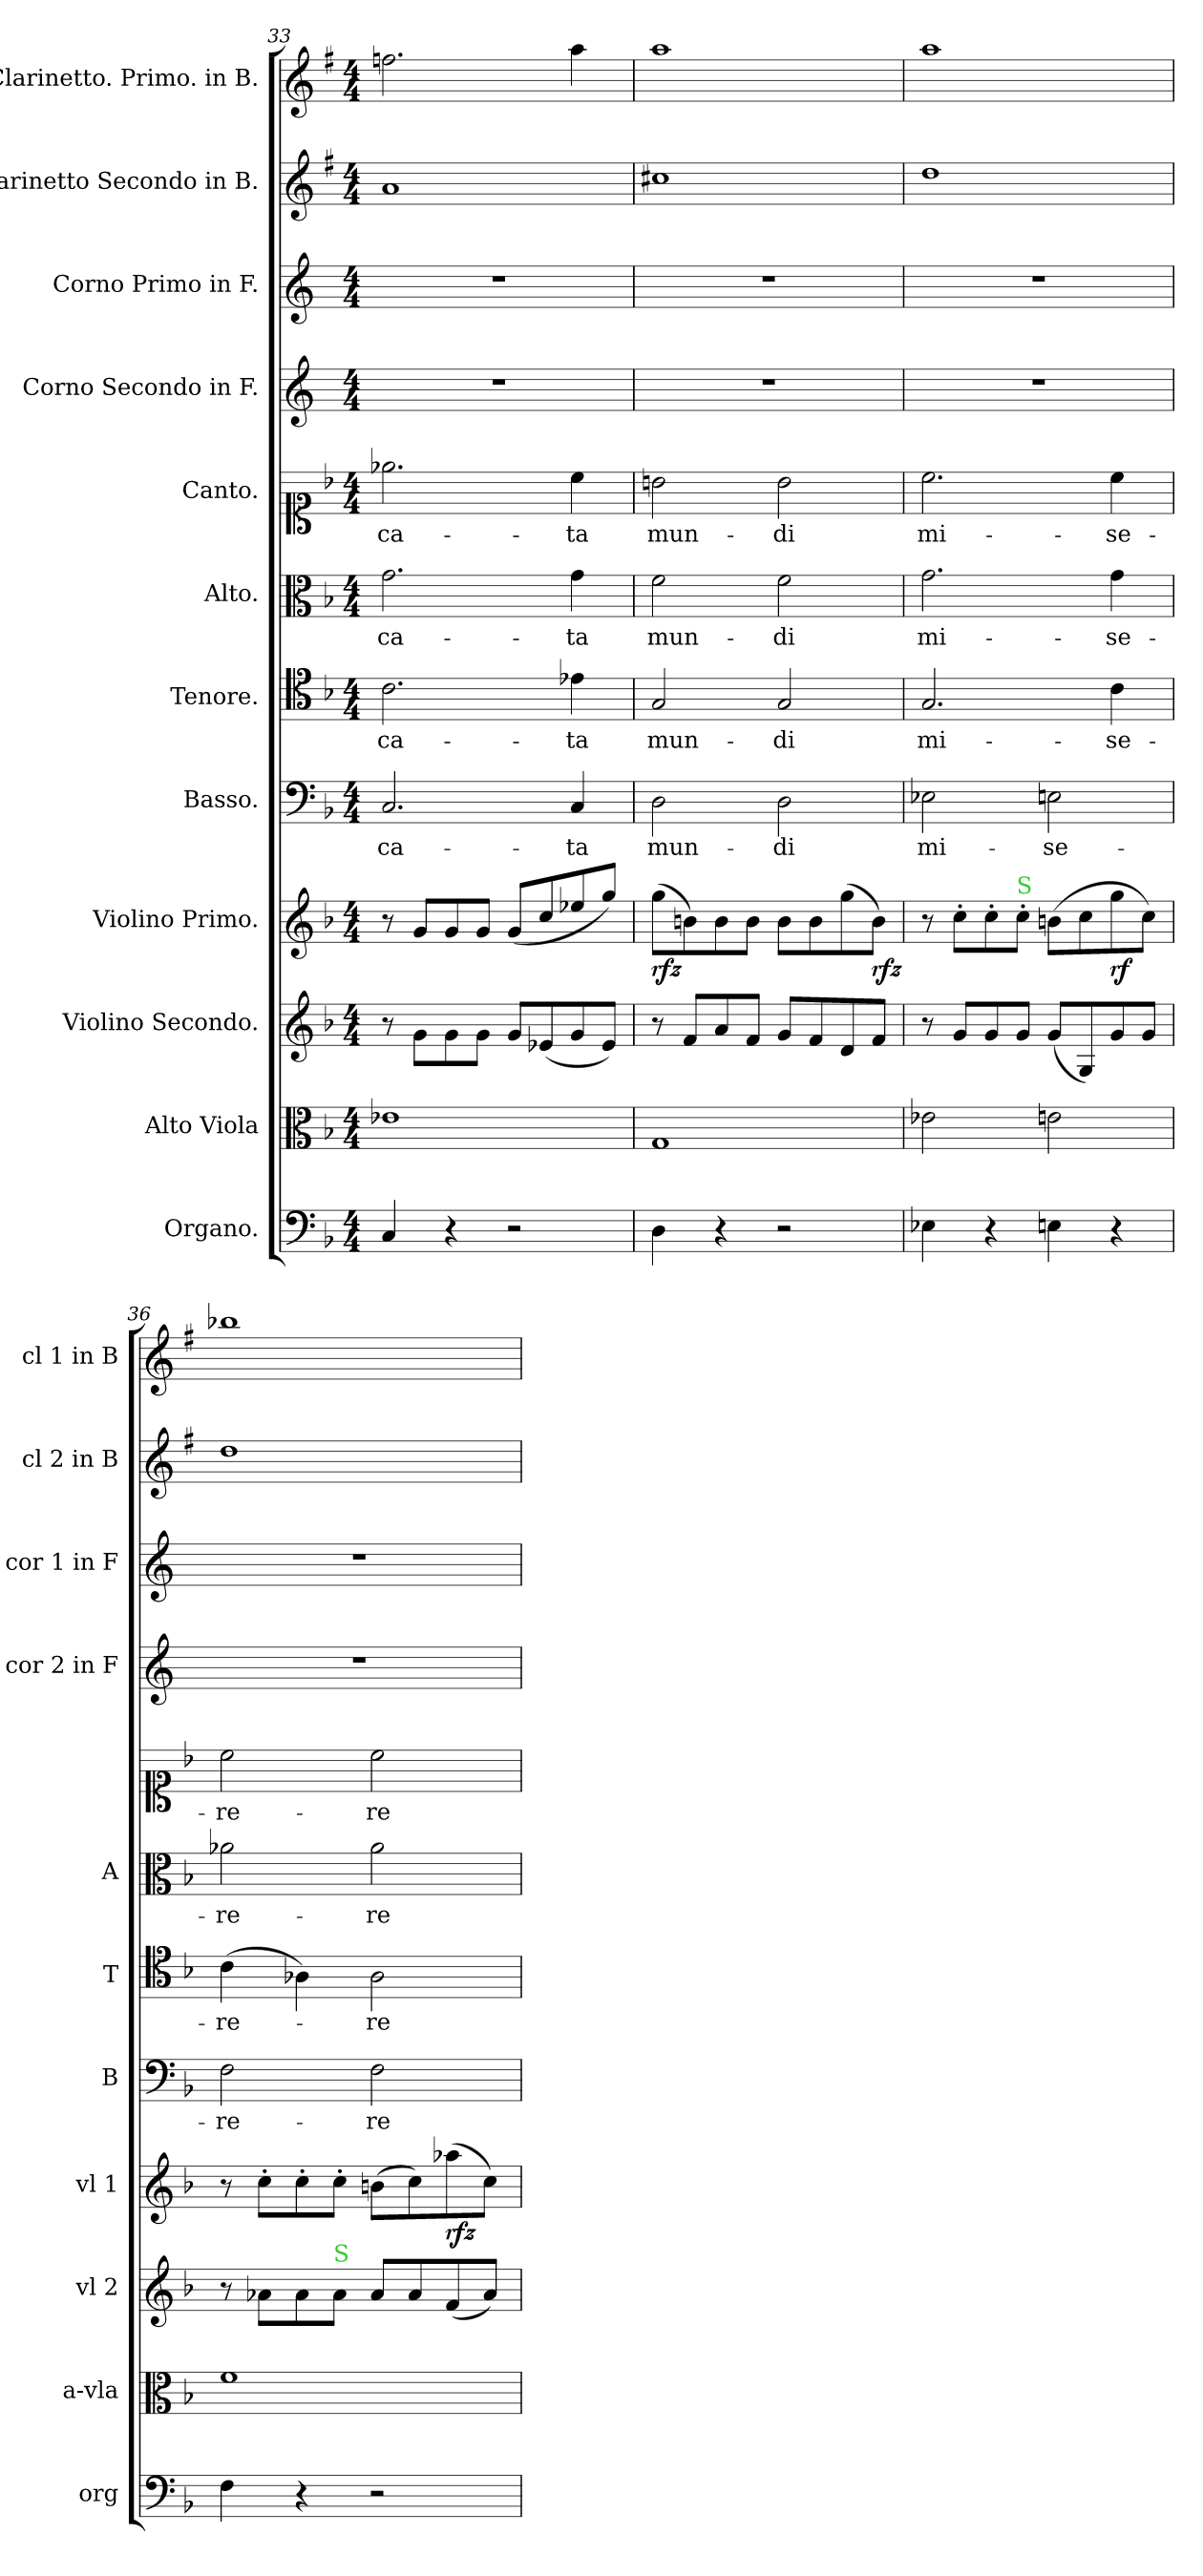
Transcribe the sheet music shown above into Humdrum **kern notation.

**kern	**kern	**kern	**kern	**dynam	**kern	**text	**kern	**text	**kern	**text	**kern	**text	**kern	**kern	**kern	**kern
*part12	*part11	*part10	*part9	*part9	*part8	*part8	*part7	*part7	*part6	*part6	*part5	*part5	*part4	*part3	*part2	*part1
*staff12	*staff11	*staff10	*staff9	*staff9	*staff8	*staff8	*staff7	*staff7	*staff6	*staff6	*staff5	*staff5	*staff4	*staff3	*staff2	*staff1
*I"Organo.	*I"Alto Viola	*I"Violino Secondo.	*I"Violino Primo.	*	*I"Basso.	*	*I"Tenore.	*	*I"Alto.	*	*I"Canto.	*	*I"Corno Secondo in F.	*I"Corno Primo in F.	*I"Clarinetto Secondo in B.	*I"Clarinetto. Primo. in B.
*I'org	*I'a-vla	*I'vl 2	*I'vl 1	*	*I'B	*	*I'T	*	*I'A	*	*	*	*I'cor 2 in F	*I'cor 1 in F	*I'cl 2 in B	*I'cl 1 in B
*clefF4	*clefC3	*clefG2	*clefG2	*	*clefF4	*	*clefC4	*	*clefC3	*	*clefC1	*	*clefG2	*clefG2	*clefG2	*clefG2
*	*	*	*	*	*	*	*	*	*	*	*	*	*ITrd4c7	*ITrd4c7	*ITrd1c2	*ITrd1c2
*k[b-]	*k[b-]	*k[b-]	*k[b-]	*	*k[b-]	*	*k[b-]	*	*k[b-]	*	*k[b-]	*	*k[b-]	*k[b-]	*k[b-]	*k[b-]
*F:	*F:	*F:	*F:	*	*F:	*	*F:	*	*F:	*	*F:	*	*F:	*F:	*F:	*F:
*M4/4	*M4/4	*M4/4	*M4/4	*	*M4/4	*	*M4/4	*	*M4/4	*	*M4/4	*	*M4/4	*M4/4	*M4/4	*M4/4
=33	=33	=33	=33	=33	=33	=33	=33	=33	=33	=33	=33	=33	=33	=33	=33	=33
4C/	1e-X	8r	8r	.	2.C/	-ca-	2.c\	-ca-	2.g\	-ca-	2.ee-X\	-ca-	1r	1r	1g	2.ee-X\
.	.	8g\L	8g/L	.	.	.	.	.	.	.	.	.	.	.	.	.
4r	.	8g\	8g/	.	.	.	.	.	.	.	.	.	.	.	.	.
.	.	8g\J	8g/J	.	.	.	.	.	.	.	.	.	.	.	.	.
2r	.	8g/L	(8g/L	.	.	.	.	.	.	.	.	.	.	.	.	.
.	.	(8e-X/	8cc/	.	.	.	.	.	.	.	.	.	.	.	.	.
.	.	8g/	8ee-X/	.	4C/	-ta	4e-X\	-ta	4g\	-ta	4cc\	-ta	.	.	.	4gg\
.	.	8e-/J)	8gg/J)	.	.	.	.	.	.	.	.	.	.	.	.	.
=34	=34	=34	=34	=34	=34	=34	=34	=34	=34	=34	=34	=34	=34	=34	=34	=34
!	!	!	!	!LO:DY:b	!	!	!	!	!	!	!	!	!	!	!	!
4D\	1G	8r	(8gg\L	rfz	2D\	mun-	2G/	mun-	2f\	mun-	2bn\	mun-	1r	1r	1bn	1gg
.	.	8f/L	8bn\)	.	.	.	.	.	.	.	.	.	.	.	.	.
4r	.	8a/	8b\	.	.	.	.	.	.	.	.	.	.	.	.	.
.	.	8f/J	8b\J	.	.	.	.	.	.	.	.	.	.	.	.	.
2r	.	8g/L	8b\L	.	2D\	-di	2G/	-di	2f\	-di	2b\	-di	.	.	.	.
.	.	8f/	8b\	.	.	.	.	.	.	.	.	.	.	.	.	.
.	.	8d/	(8gg\	.	.	.	.	.	.	.	.	.	.	.	.	.
!	!	!	!	!LO:DY:b	!	!	!	!	!	!	!	!	!	!	!	!
.	.	8f/J	8b\J)	rfz	.	.	.	.	.	.	.	.	.	.	.	.
=35	=35	=35	=35	=35	=35	=35	=35	=35	=35	=35	=35	=35	=35	=35	=35	=35
4E-X\	2e-X\	8r	8r	.	2E-X\	mi-	2.G/	mi-	2.g\	mi-	2.cc\	mi-	1r	1r	1cc	1gg
.	.	8g/L	8cc'\L	.	.	.	.	.	.	.	.	.	.	.	.	.
4r	.	8g/	8cc'\	.	.	.	.	.	.	.	.	.	.	.	.	.
!	!	!	!LO:TX:a:color=limegreen:t=S	!	!	!	!	!	!	!	!	!	!	!	!	!
.	.	8g/J	8cc'\J	.	.	.	.	.	.	.	.	.	.	.	.	.
4En\	2en\	(8g/L	(8bn\L	.	2En\	-se-	.	.	.	.	.	.	.	.	.	.
.	.	8G/)	8cc\	.	.	.	.	.	.	.	.	.	.	.	.	.
!	!	!	!	!LO:DY:b	!	!	!	!	!	!	!	!	!	!	!	!
4r	.	8g/	8gg\	rf.	.	.	4c\	-se-	4g\	-se-	4cc\	-se-	.	.	.	.
.	.	8g/J	8cc\J)	.	.	.	.	.	.	.	.	.	.	.	.	.
=36	=36	=36	=36	=36	=36	=36	=36	=36	=36	=36	=36	=36	=36	=36	=36	=36
4F\	1f	8r	8r	.	2F\	-re-	(4c\	-re-	2a-X\	-re-	2cc\	-re-	1r	1r	1cc	1aa-X
.	.	8a-X\L	8cc'\L	.	.	.	.	.	.	.	.	.	.	.	.	.
4r	.	8a-\	8cc'\	.	.	.	4A-X\)	.	.	.	.	.	.	.	.	.
!	!	!LO:TX:a:color=limegreen:t=S	!	!	!	!	!	!	!	!	!	!	!	!	!	!
.	.	8a-\J	8cc'\J	.	.	.	.	.	.	.	.	.	.	.	.	.
2r	.	8a-/L	(8bn\L	.	2F\	-re	2A-\	-re	2a-\	-re	2cc\	-re	.	.	.	.
.	.	8a-/	8cc\)	.	.	.	.	.	.	.	.	.	.	.	.	.
!	!	!	!	!LO:DY:b	!	!	!	!	!	!	!	!	!	!	!	!
.	.	(8f/	(8aa-X\	rfz	.	.	.	.	.	.	.	.	.	.	.	.
.	.	8a-/J)	8cc\J)	.	.	.	.	.	.	.	.	.	.	.	.	.
=	=	=	=	=	=	=	=	=	=	=	=	=	=	=	=	=
*-	*-	*-	*-	*-	*-	*-	*-	*-	*-	*-	*-	*-	*-	*-	*-	*-
